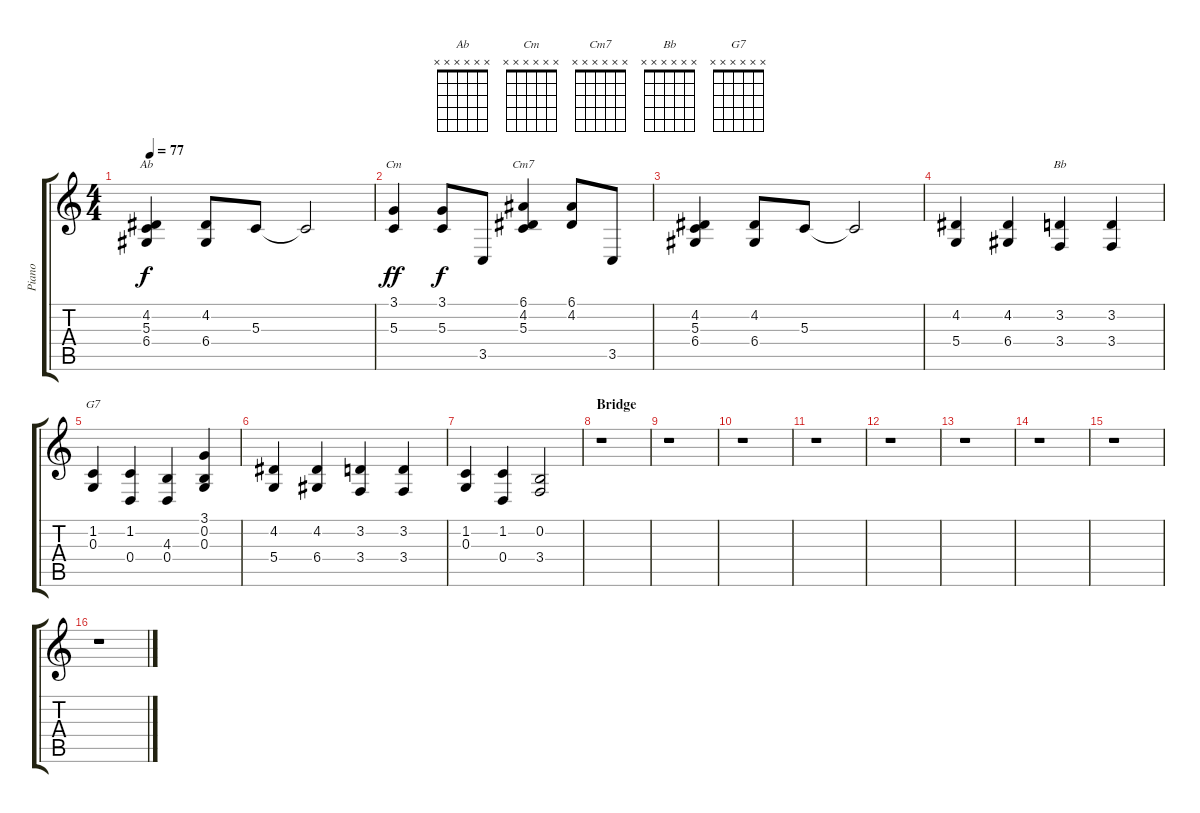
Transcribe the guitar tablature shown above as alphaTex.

\track ("Piano" "Piano") {instrument acousticgrandpiano}
\staff {score tabs}
\tuning (E4 B3 G3 D3 A2 E2) {hide}
\chord ("Ab" x x x x x x)
\chord ("Cm" x x x x x x)
\chord ("Cm7" x x x x x x)
\chord ("Bb" x x x x x x)
\chord ("G7" x x x x x x)
\ts (4 4)
\tempo 77
\clef g2
\ks c
(4.2 5.3 6.4).4{ch "Ab" dy f} (4.2 6.4).8 5.3.8 5.3{t}.2 |
(3.1 5.3).4{ch "Cm" dy ff} (3.1 5.3).8{dy f} 3.5.8 (6.1 4.2 5.3).4{ch "Cm7"} (6.1 4.2).8 3.5.8 |
(4.2 5.3 6.4).4 (4.2 6.4).8 5.3.8 5.3{t}.2 |
(4.2 5.4).4 (4.2 6.4).4 (3.2 3.4).4{ch "Bb"} (3.2 3.4).4 |
(1.2 0.3).4{ch "G7"} (1.2 0.4).4 (4.3 0.4).4 (3.1 0.2 0.3).4 |
(4.2 5.4).4 (4.2 6.4).4 (3.2 3.4).4 (3.2 3.4).4 |
(1.2 0.3).4 (1.2 0.4).4 (0.2 3.4).2 |
\section ("" "Bridge")
r.1 |
r.1 |
r.1 |
r.1 |
r.1 |
r.1 |
r.1 |
r.1 |
r.1
